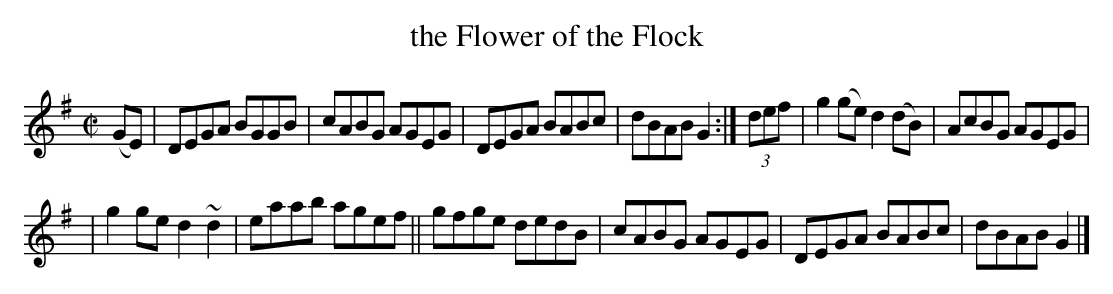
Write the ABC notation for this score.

X:1
T: the Flower of the Flock
M: C|
L: 1/8
K: G
(GE) |\
DEGA BGGB | cABG AGEG |\
DEGA BABc | dBABG2 :| (3def |\
g2(ge)d2(dB) | AcBG AGEG |
|\
g2ged2~d2 | eaab agef ||\
gfge dedB | cABG AGEG |\
DEGA BABc | dBABG2 |]
